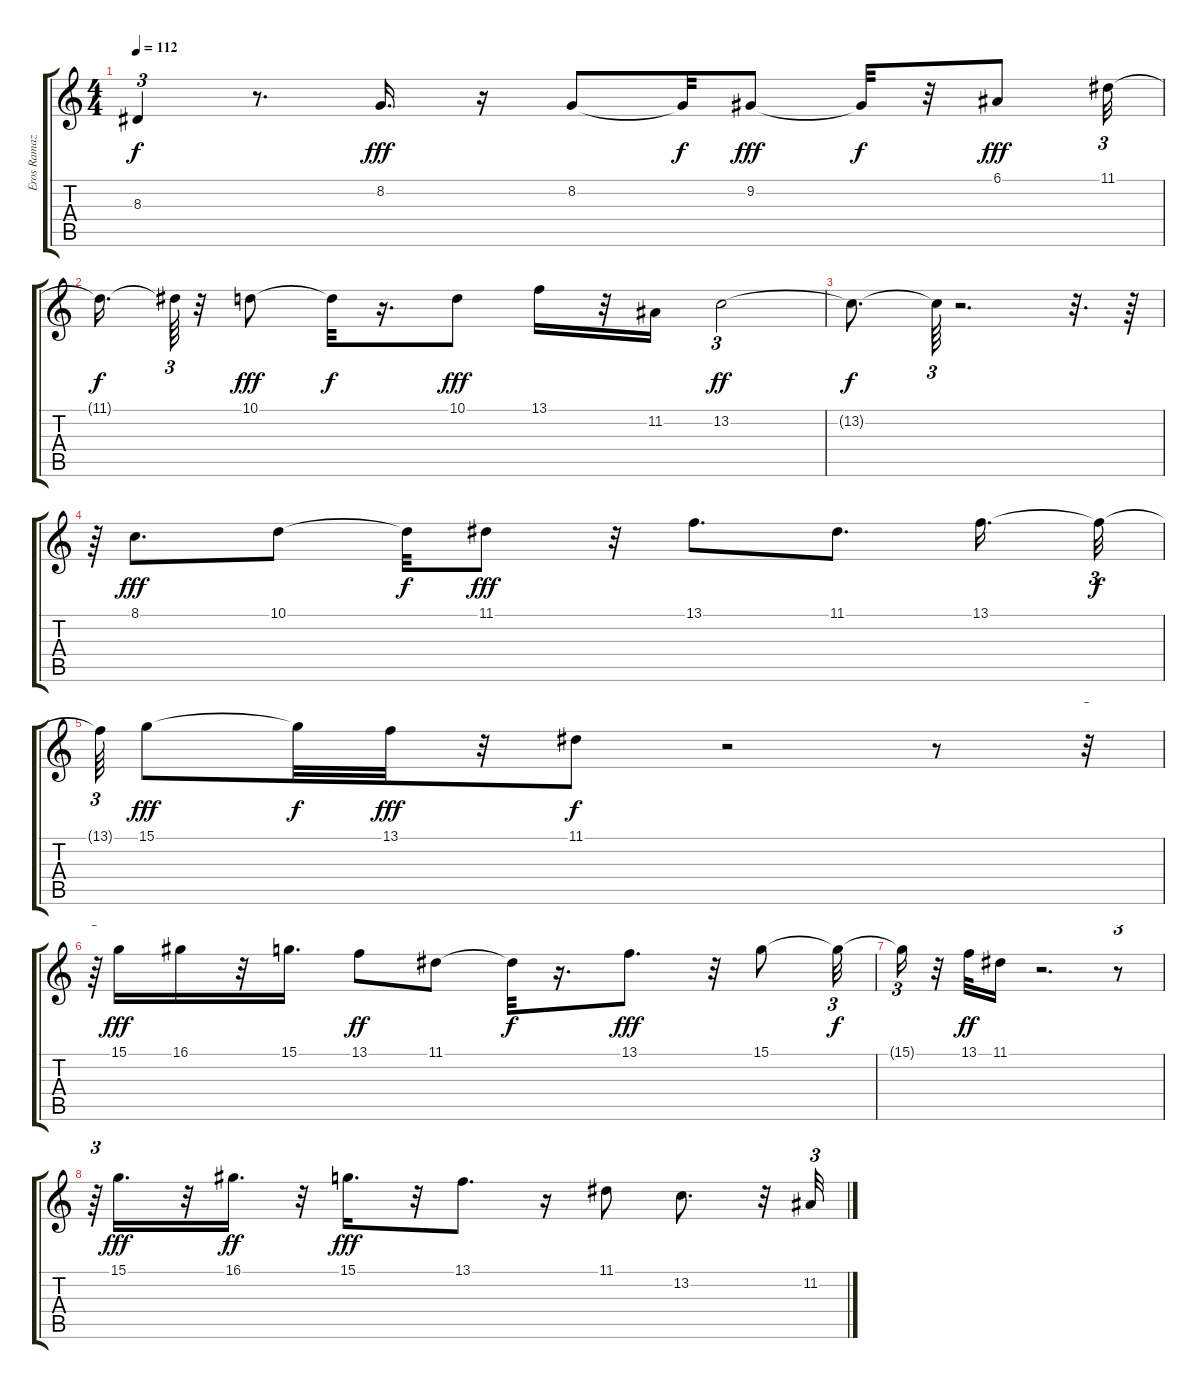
\track ("Eros Ramazzotti (Voz)" "Eros Ramaz") {instrument panflute}
\staff {score tabs}
\tuning (E4 B3 G3 D3 A2 E2) {hide}
\ts (4 4)
\tempo 112
\clef g2
\ks c
8.3{t}.4{tu (3 2) dy f} r.8{d} 8.2.16{d dy fff} r.16 8.2.8 8.2{t}.32{dy f} 9.2.8{dy fff} 9.2{t}.32{dy f} r.32 6.1.8{dy fff} 11.1.32{tu (3 2)} |
11.1{t}.16{d dy f} 11.1{t}.64{tu (3 2)} r.32 10.1.8{dy fff} 10.1{t}.32{dy f} r.16{d} 10.1.8{dy fff} 13.1.16 r.32 11.2.16 13.2.2{tu (3 2) dy ff} |
13.2{t}.8{d dy f} 13.2{t}.64{tu (3 2)} r.2{d} r.32{d} r.64 |
r.64{tu (3 2)} 8.1.8{d dy fff} 10.1.8 10.1{t}.32{dy f} 11.1.8{dy fff} r.32 13.1.8{d} 11.1.8{d} 13.1.16{d} 13.1{t}.32{tu (3 2) dy f} |
13.1{t}.64{tu (3 2)} 15.1.8{dy fff} 15.1{t}.32{dy f} 13.1.32{dy fff} r.32 11.1.8{dy f} r.2 r.8 r.32{tu (3 2)} |
r.64{tu (3 2)} 15.1.16{dy fff} 16.1.16 r.32 15.1.16{d} 13.1.8{dy ff} 11.1.8 11.1{t}.32{dy f} r.16{d} 13.1.8{d dy fff} r.32 15.1.8 15.1{t}.32{tu (3 2) dy f} |
15.1{t}.16{tu (3 2)} r.32 13.1.32{dy ff} 11.1.16 r.2{d} r.8{tu (3 2)} |
r.64{tu (3 2)} 15.1.16{d dy fff} r.32 16.1.16{d dy ff} r.32 15.1.16{d dy fff} r.32 13.1.8{d} r.16 11.1.8 13.2.8{d} r.32 11.2.32{tu (3 2)}
